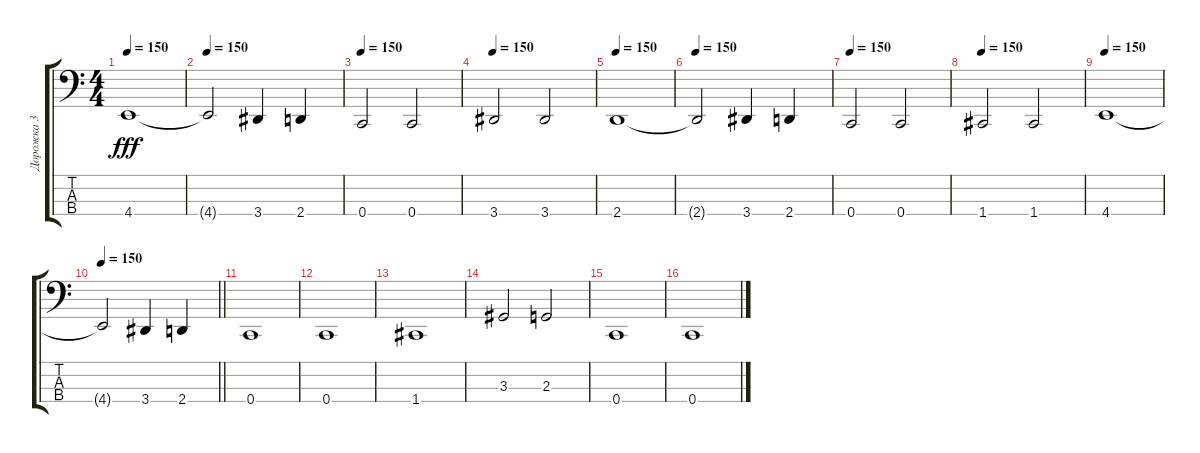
\track ("Дорожка 3" "Дорожка 3") {instrument electricbasspick}
\staff {score tabs}
\tuning (Eb2 Bb1 F1 C1) {hide}
\ts (4 4)
\tempo 150
\clef f4
\ks c
4.4.1{dy fff} |
\tempo 150
4.4{t}.2 3.4.4 2.4.4 |
\tempo 150
0.4.2 0.4.2 |
\tempo 150
3.4.2 3.4.2 |
\tempo 150
2.4.1 |
\tempo 150
2.4{t}.2 3.4.4 2.4.4 |
\tempo 150
0.4.2 0.4.2 |
\tempo 150
1.4.2 1.4.2 |
\tempo 150
4.4.1 |
\tempo 150
\barLineRight lightlight
4.4{t}.2 3.4.4 2.4.4 |
0.4.1 |
0.4.1 |
1.4.1 |
3.3.2 2.3.2 |
0.4.1 |
0.4.1
